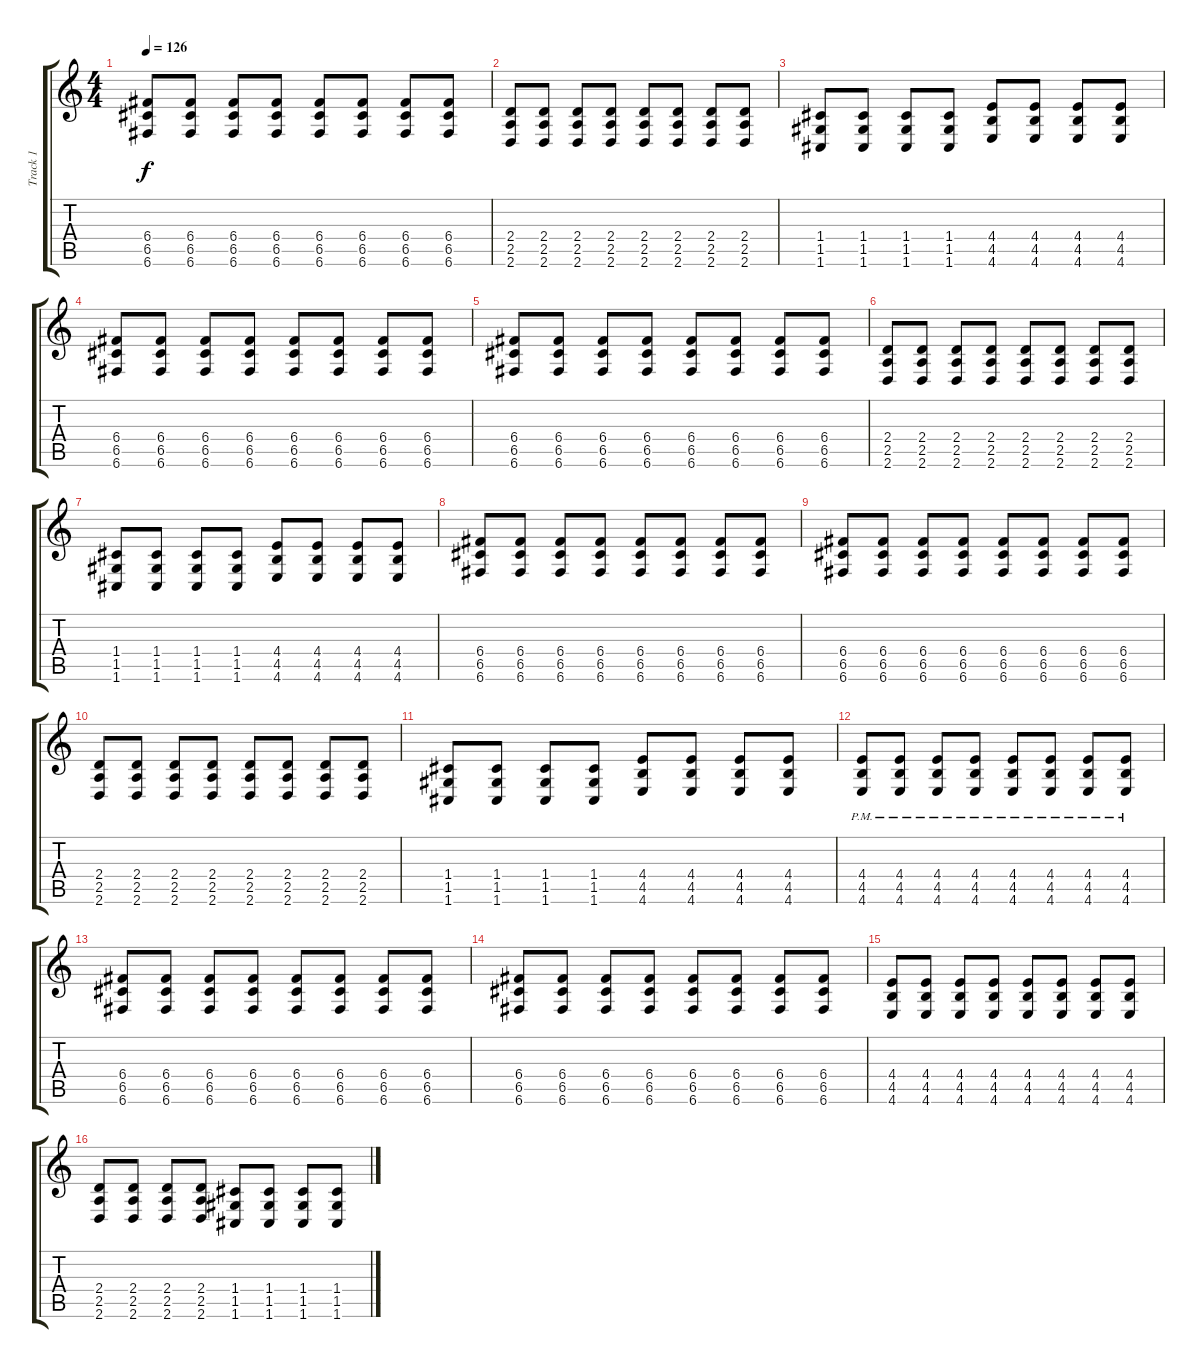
\track ("Track 1" "Track 1") {instrument electricguitarjazz}
\staff {score tabs}
\tuning (D4 A3 F3 C3 G2 C2) {hide}
\ts (4 4)
\tempo 126
\clef g2
\ks c
(6.4 6.5 6.6).8{dy f} (6.4 6.5 6.6).8 (6.4 6.5 6.6).8 (6.4 6.5 6.6).8 (6.4 6.5 6.6).8 (6.4 6.5 6.6).8 (6.4 6.5 6.6).8 (6.4 6.5 6.6).8 |
(2.4 2.5 2.6).8 (2.4 2.5 2.6).8 (2.4 2.5 2.6).8 (2.4 2.5 2.6).8 (2.4 2.5 2.6).8 (2.4 2.5 2.6).8 (2.4 2.5 2.6).8 (2.4 2.5 2.6).8 |
(1.4 1.5 1.6).8 (1.4 1.5 1.6).8 (1.4 1.5 1.6).8 (1.4 1.5 1.6).8 (4.4 4.5 4.6).8 (4.4 4.5 4.6).8 (4.4 4.5 4.6).8 (4.4 4.5 4.6).8 |
(6.4 6.5 6.6).8{instrument distortionguitar} (6.4 6.5 6.6).8 (6.4 6.5 6.6).8 (6.4 6.5 6.6).8 (6.4 6.5 6.6).8 (6.4 6.5 6.6).8 (6.4 6.5 6.6).8 (6.4 6.5 6.6).8 |
(6.4 6.5 6.6).8 (6.4 6.5 6.6).8 (6.4 6.5 6.6).8 (6.4 6.5 6.6).8 (6.4 6.5 6.6).8 (6.4 6.5 6.6).8 (6.4 6.5 6.6).8 (6.4 6.5 6.6).8 |
(2.4 2.5 2.6).8 (2.4 2.5 2.6).8 (2.4 2.5 2.6).8 (2.4 2.5 2.6).8 (2.4 2.5 2.6).8 (2.4 2.5 2.6).8 (2.4 2.5 2.6).8 (2.4 2.5 2.6).8 |
(1.4 1.5 1.6).8 (1.4 1.5 1.6).8 (1.4 1.5 1.6).8 (1.4 1.5 1.6).8 (4.4 4.5 4.6).8 (4.4 4.5 4.6).8 (4.4 4.5 4.6).8 (4.4 4.5 4.6).8 |
(6.4 6.5 6.6).8{instrument distortionguitar} (6.4 6.5 6.6).8 (6.4 6.5 6.6).8 (6.4 6.5 6.6).8 (6.4 6.5 6.6).8 (6.4 6.5 6.6).8 (6.4 6.5 6.6).8 (6.4 6.5 6.6).8 |
(6.4 6.5 6.6).8 (6.4 6.5 6.6).8 (6.4 6.5 6.6).8 (6.4 6.5 6.6).8 (6.4 6.5 6.6).8 (6.4 6.5 6.6).8 (6.4 6.5 6.6).8 (6.4 6.5 6.6).8 |
(2.4 2.5 2.6).8 (2.4 2.5 2.6).8 (2.4 2.5 2.6).8 (2.4 2.5 2.6).8 (2.4 2.5 2.6).8 (2.4 2.5 2.6).8 (2.4 2.5 2.6).8 (2.4 2.5 2.6).8 |
(1.4 1.5 1.6).8 (1.4 1.5 1.6).8 (1.4 1.5 1.6).8 (1.4 1.5 1.6).8 (4.4 4.5 4.6).8 (4.4 4.5 4.6).8 (4.4 4.5 4.6).8 (4.4 4.5 4.6).8 |
(4.4 4.5 4.6{pm}).8 (4.4 4.5 4.6{pm}).8 (4.4 4.5 4.6{pm}).8 (4.4 4.5 4.6{pm}).8 (4.4 4.5 4.6{pm}).8 (4.4 4.5 4.6{pm}).8 (4.4 4.5 4.6{pm}).8 (4.4 4.5 4.6{pm}).8 |
(6.4 6.5 6.6).8{instrument distortionguitar} (6.4 6.5 6.6).8 (6.4 6.5 6.6).8 (6.4 6.5 6.6).8 (6.4 6.5 6.6).8 (6.4 6.5 6.6).8 (6.4 6.5 6.6).8 (6.4 6.5 6.6).8 |
(6.4 6.5 6.6).8 (6.4 6.5 6.6).8 (6.4 6.5 6.6).8 (6.4 6.5 6.6).8 (6.4 6.5 6.6).8 (6.4 6.5 6.6).8 (6.4 6.5 6.6).8 (6.4 6.5 6.6).8 |
(4.4 4.5 4.6).8 (4.4 4.5 4.6).8 (4.4 4.5 4.6).8 (4.4 4.5 4.6).8 (4.4 4.5 4.6).8 (4.4 4.5 4.6).8 (4.4 4.5 4.6).8 (4.4 4.5 4.6).8 |
(2.4 2.5 2.6).8 (2.4 2.5 2.6).8 (2.4 2.5 2.6).8 (2.4 2.5 2.6).8 (1.4 1.5 1.6).8 (1.4 1.5 1.6).8 (1.4 1.5 1.6).8 (1.4 1.5 1.6).8
